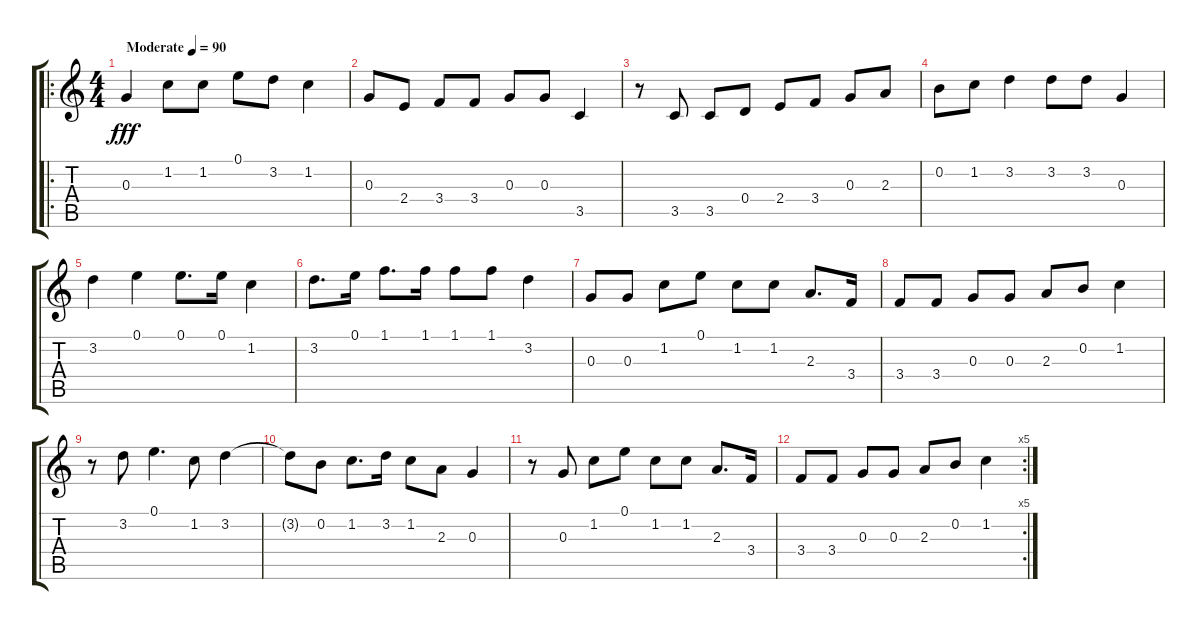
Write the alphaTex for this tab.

\track "" {instrument acousticguitarsteel}
\staff {score tabs}
\tuning (E4 B3 G3 D3 A2 E2) {hide}
\ro
\ts (4 4)
\tempo (90 "Moderate")
\clef g2
\ks c
0.3.4{dy fff instrument acousticguitarsteel} 1.2.8 1.2.8 0.1.8 3.2.8 1.2.4 |
0.3.8 2.4.8 3.4.8 3.4.8 0.3.8 0.3.8 3.5.4 |
r.8 3.5.8 3.5.8 0.4.8 2.4.8 3.4.8 0.3.8 2.3.8 |
0.2.8 1.2.8 3.2.4 3.2.8 3.2.8 0.3.4 |
3.2.4 0.1.4 0.1.8{d} 0.1.16 1.2.4 |
3.2.8{d} 0.1.16 1.1.8{d} 1.1.16 1.1.8 1.1.8 3.2.4 |
0.3.8 0.3.8 1.2.8 0.1.8 1.2.8 1.2.8 2.3.8{d} 3.4.16 |
3.4.8 3.4.8 0.3.8 0.3.8 2.3.8 0.2.8 1.2.4 |
r.8 3.2.8 0.1.4{d} 1.2.8 3.2.4 |
3.2{t}.8 0.2.8 1.2.8{d} 3.2.16 1.2.8 2.3.8 0.3.4 |
r.8 0.3.8 1.2.8 0.1.8 1.2.8 1.2.8 2.3.8{d} 3.4.16 |
\rc 5
3.4.8 3.4.8 0.3.8 0.3.8 2.3.8 0.2.8 1.2.4
